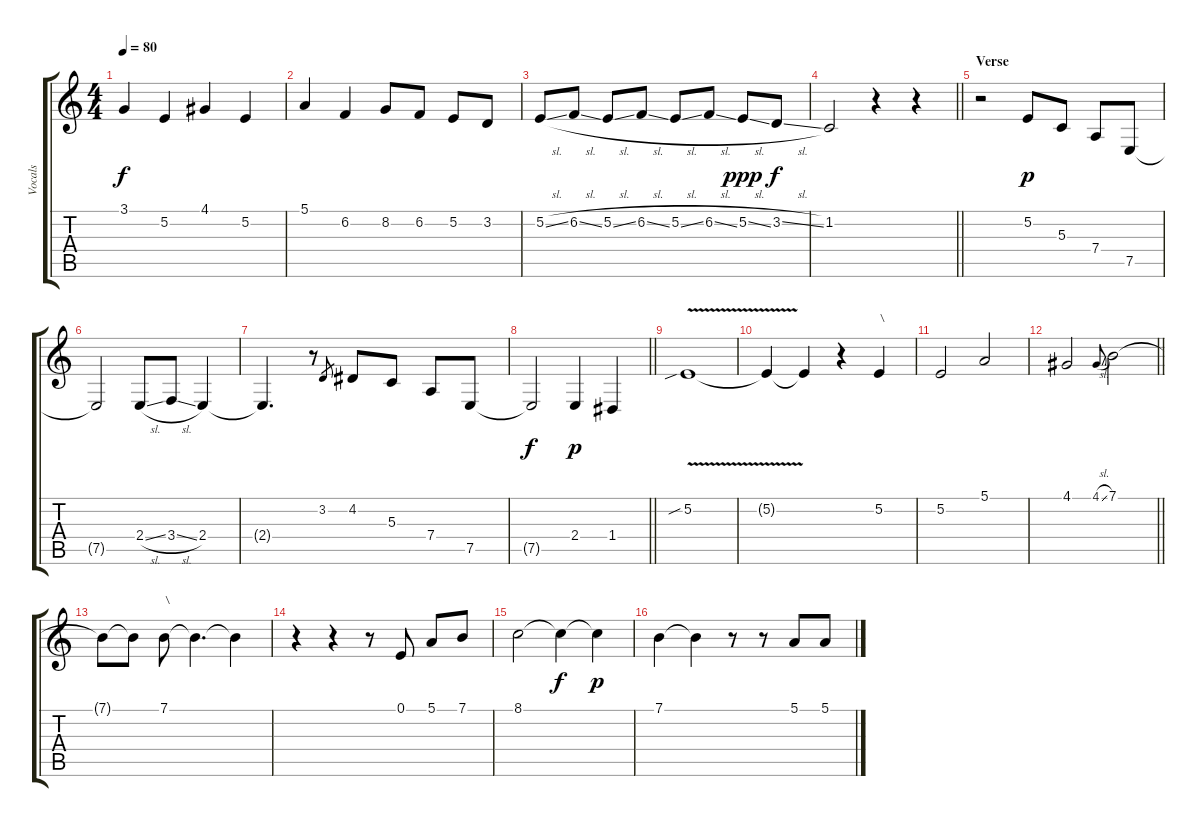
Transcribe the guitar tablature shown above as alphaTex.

\track ("Vocals" "Vocals") {instrument flute}
\staff {score tabs}
\tuning (E4 B3 G3 D3 A2 E2) {hide}
\ts (4 4)
\section ("" "")
\tempo 80
\clef g2
\ks c
3.1.4{dy f} 5.2.4 4.1.4 5.2.4 |
5.1.4 6.2.4 8.2.8 6.2.8 5.2.8 3.2.8 |
5.2{sl}.8 6.2{sl}.8 5.2{sl}.8 6.2{sl}.8 5.2{sl}.8 6.2{sl}.8 5.2{sl}.8{dy ppp} 3.2{sl}.8{dy f} |
\barLineRight lightlight
1.2.2 r.4 r.4 |
\section ("" "Verse")
r.2 5.2.8{dy p} 5.3.8 7.4.8 7.5.8 |
7.5{t}.2 2.4{sl}.8 3.4{sl}.8 2.4.4 |
2.4{t}.4{d} r.8 3.2.8{gr} 4.2.8 5.3.8 7.4.8 7.5.8 |
\barLineRight lightlight
7.5{t}.2{dy f} 2.4.4{dy p} 1.4.4 |
\section ("" "")
5.2{v sib}.1 |
5.2{t}.4 5.2{t}.4 r.4 5.2.4{txt "\\"} |
5.2.2 5.1.2 |
\barLineRight lightlight
4.1.2 4.1{sl}.8{gr onbeat} 7.1.2 |
\section ("" "")
7.1{t}.8 7.1{t}.8 7.1.8{txt "\\"} 7.1{t}.4{d} 7.1{t}.4 |
r.4 r.4 r.8 0.1.8 5.1.8 7.1.8 |
8.1.2 8.1{t}.4{dy f} 8.1{t}.4{dy p} |
7.1.4 7.1{t}.4 r.8 r.8 5.1.8 5.1.8
